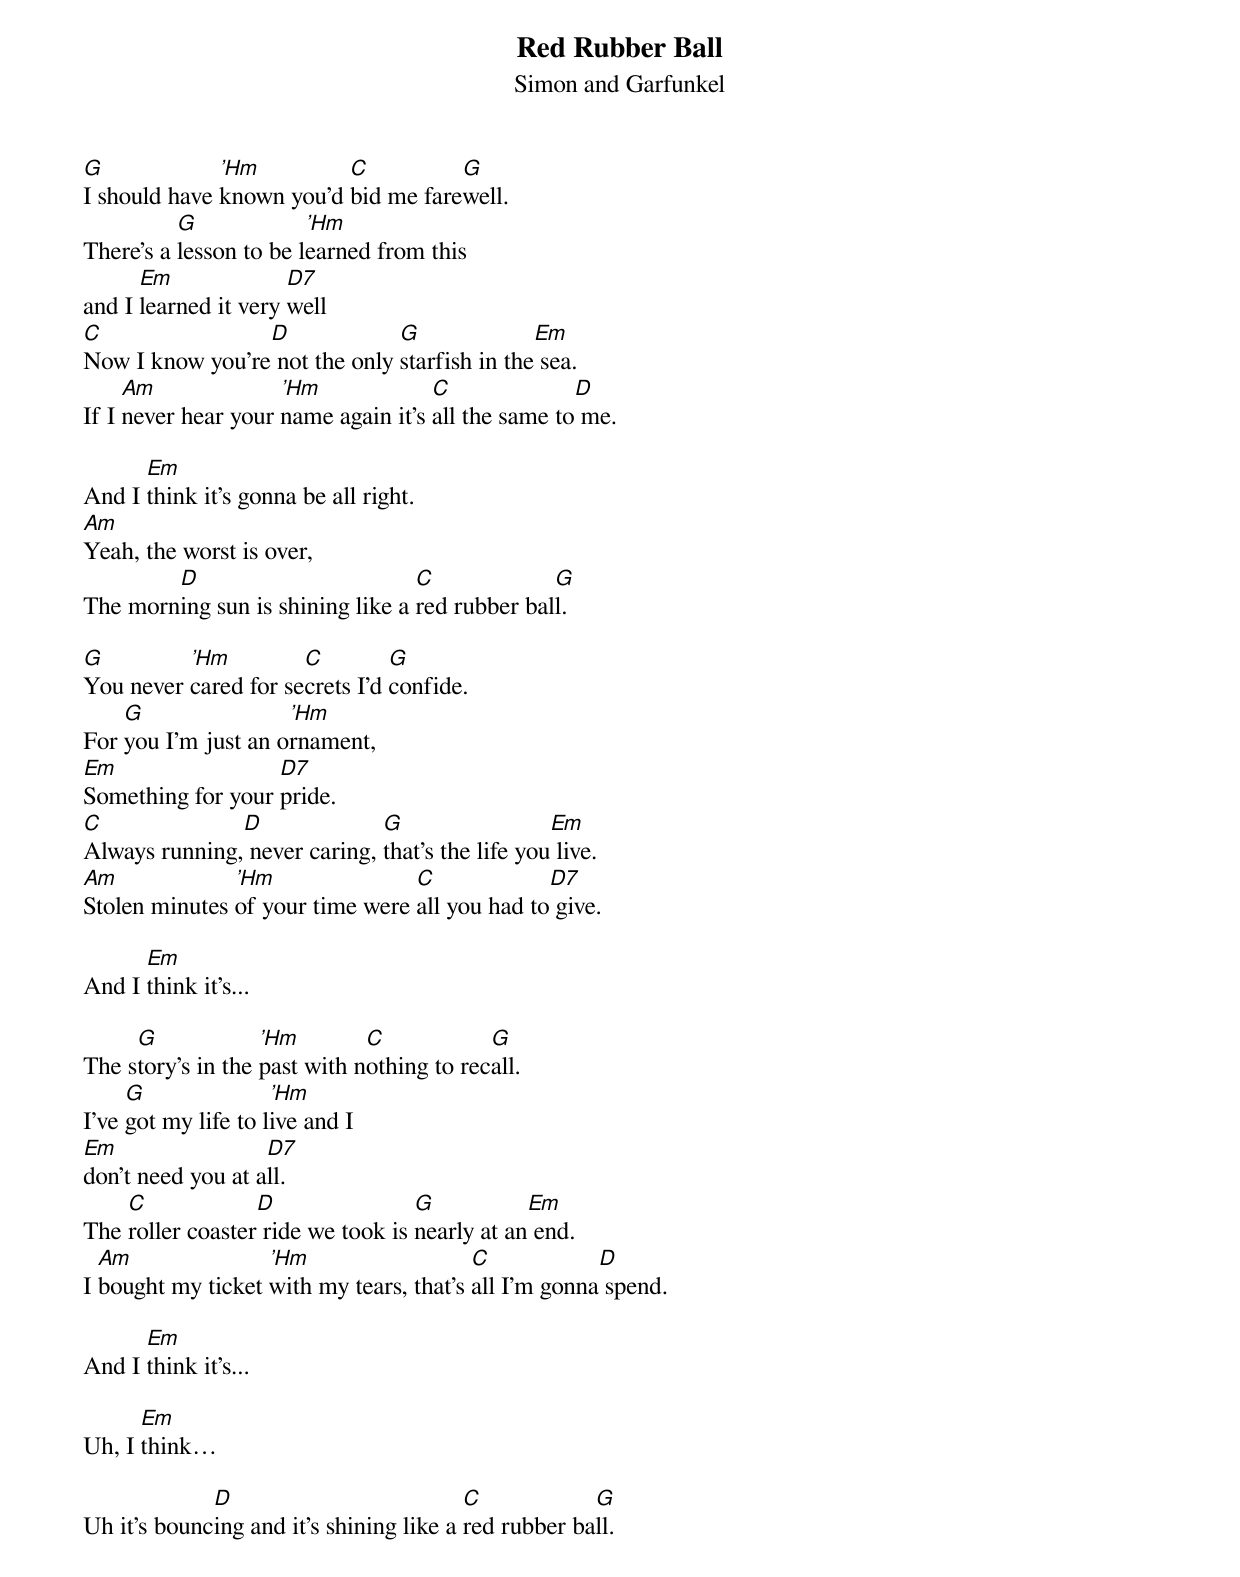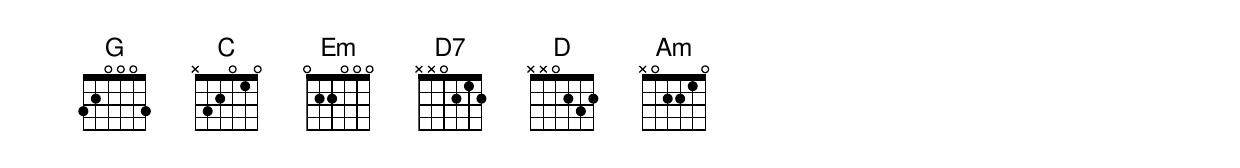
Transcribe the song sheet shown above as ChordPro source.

{t:Red Rubber Ball}
{st:Simon and Garfunkel}
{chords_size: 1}
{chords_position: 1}
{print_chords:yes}
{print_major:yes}
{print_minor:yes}
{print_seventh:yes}
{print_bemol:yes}
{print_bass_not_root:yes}
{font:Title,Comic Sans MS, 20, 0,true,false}
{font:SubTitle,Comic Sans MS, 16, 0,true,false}
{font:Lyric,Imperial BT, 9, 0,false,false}
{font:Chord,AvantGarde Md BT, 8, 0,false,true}
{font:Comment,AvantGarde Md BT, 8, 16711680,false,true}
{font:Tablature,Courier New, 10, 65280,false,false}
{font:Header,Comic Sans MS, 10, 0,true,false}
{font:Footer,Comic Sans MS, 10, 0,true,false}
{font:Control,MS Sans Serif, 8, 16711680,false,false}
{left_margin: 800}
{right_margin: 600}
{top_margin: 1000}
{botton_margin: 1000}
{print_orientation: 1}

[G]I should have ['Hm]known you'd [C]bid me fare[G]well.
There's a [G]lesson to be l['Hm]earned from this
and I [Em]learned it very [D7]well
[C]Now I know you're[D] not the only [G]starfish in the[Em] sea.
If I [Am]never hear your ['Hm]name again it's [C]all the same to[D] me.

And I [Em]think it's gonna be all right.
[Am]Yeah, the worst is over,
The morn[D]ing sun is shining like a [C]red rubber bal[G]l.

[G]You never ['Hm]cared for se[C]crets I'd [G]confide.
For [G]you I'm just an o['Hm]rnament,
[Em]Something for your [D7]pride.
[C]Always running,[D] never caring, [G]that's the life you[Em] live.
[Am]Stolen minutes ['Hm]of your time were [C]all you had to[D7] give.

And I [Em]think it's...

The s[G]tory's in the ['Hm]past with n[C]othing to rec[G]all.
I've [G]got my life to l['Hm]ive and I
[Em]don't need you at a[D7]ll.
The [C]roller coaster[D] ride we took is [G]nearly at an[Em] end.
I [Am]bought my ticket ['Hm]with my tears, that's [C]all I'm gonna[D] spend.

And I [Em]think it's...

Uh, I [Em]think…

Uh it's bounc[D]ing and it's shining like a [C]red rubber ba[G]ll.
